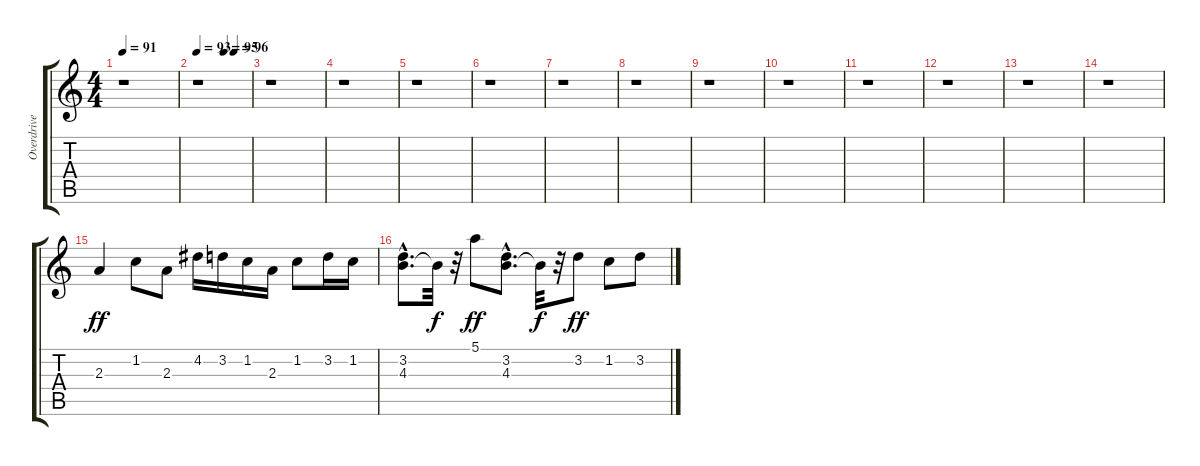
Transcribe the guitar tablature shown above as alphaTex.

\track ("Overdrive Gt" "Overdrive ") {instrument overdrivenguitar}
\staff {score tabs}
\tuning (E4 B3 G3 D3 A2 E2) {hide}
\ts (4 4)
\tempo 91
\clef g2
\ks c
r.1{dy ff} |
\tempo 93
\tempo (95 0.5)
\tempo (96 0.6875)
r.1 |
r.1 |
r.1 |
r.1 |
r.1 |
r.1 |
r.1 |
r.1 |
r.1 |
r.1 |
r.1 |
r.1 |
r.1 |
2.3.4 1.2.8 2.3.8 4.2.16 3.2.16 1.2.16 2.3.16 1.2.8 3.2.16 1.2.16 |
(3.2 4.3{hac}).8{d} 4.3{t}.32{dy f} r.32 5.1.8{dy ff} (3.2 4.3{hac}).8{d} 4.3{t}.32{dy f} r.32 3.2.8{dy ff} 1.2.8 3.2.8
